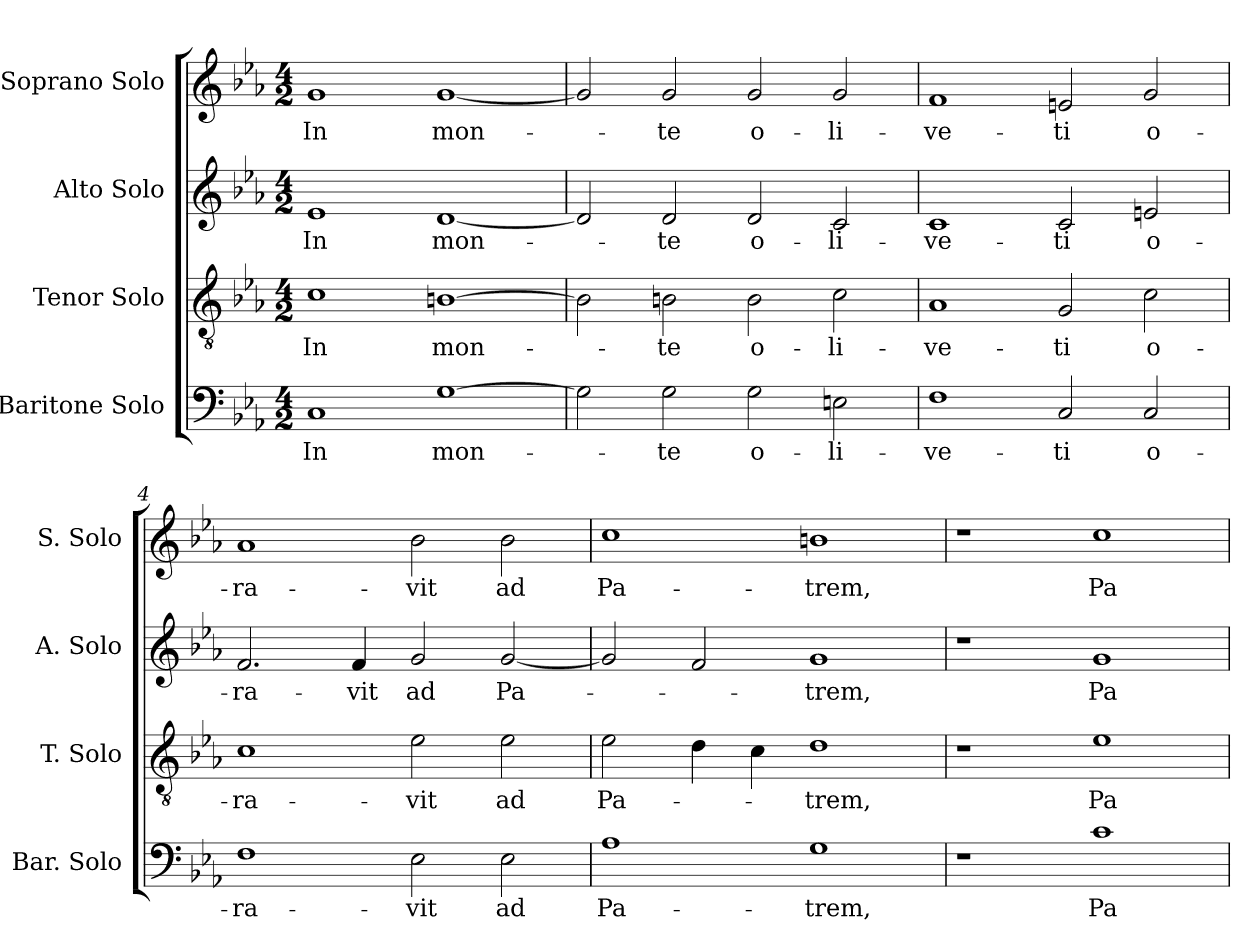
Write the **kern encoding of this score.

**kern	**text	**kern	**text	**kern	**text	**kern	**text
*part4	*part4	*part3	*part3	*part2	*part2	*part1	*part1
*staff4	*staff4	*staff3	*staff3	*staff2	*staff2	*staff1	*staff1
*I"Baritone Solo	*	*I"Tenor Solo	*	*I"Alto Solo	*	*I"Soprano Solo	*
*I'Bar. Solo	*	*I'T. Solo	*	*I'A. Solo	*	*I'S. Solo	*
!!LO:PB:g=z
*clefF4	*	*clefGv2	*	*clefG2	*	*clefG2	*
*	*	*ITrd7c12	*	*	*	*	*
*k[b-e-a-]	*	*k[b-e-a-]	*	*k[b-e-a-]	*	*k[b-e-a-]	*
*E-:	*	*E-:	*	*E-:	*	*E-:	*
*M4/2	*	*M4/2	*	*M4/2	*	*M4/2	*
*MM168	*	*MM168	*	*MM168	*	*MM168	*
=1	=1	=1	=1	=1	=1	=1	=1
!	!LO:LY:b:color=#000000	!	!	!	!	!	!
!	!	!	!LO:LY:b:color=#000000	!	!	!	!
!	!	!	!	!	!LO:LY:b:color=#000000	!	!
!	!	!	!	!	!	!	!LO:LY:b:color=#000000
1Ci	In	1Ci	In	1e-i	In	1gi	In
!	!LO:LY:b:color=#000000	!	!	!	!	!	!
!	!	!	!LO:LY:b:color=#000000	!	!	!	!
!	!	!	!	!	!LO:LY:b:color=#000000	!	!
!	!	!	!	!	!	!	!LO:LY:b:color=#000000
[1Gi	mon-	[1BBni	mon-	[1di	mon-	[1gi	mon-
=2	=2	=2	=2	=2	=2	=2	=2
2Gi\]	.	2BBi\]	.	2di/]	.	2gi/]	.
!	!LO:LY:b:color=#000000	!	!	!	!	!	!
!	!	!	!LO:LY:b:color=#000000	!	!	!	!
!	!	!	!	!	!LO:LY:b:color=#000000	!	!
!	!	!	!	!	!	!	!LO:LY:b:color=#000000
2Gi\	-te	2BBni\	-te	2di/	-te	2gi/	-te
!	!LO:LY:b:color=#000000	!	!	!	!	!	!
!	!	!	!LO:LY:b:color=#000000	!	!	!	!
!	!	!	!	!	!LO:LY:b:color=#000000	!	!
!	!	!	!	!	!	!	!LO:LY:b:color=#000000
2Gi\	o-	2BBi\	o-	2di/	o-	2gi/	o-
!	!LO:LY:b:color=#000000	!	!	!	!	!	!
!	!	!	!LO:LY:b:color=#000000	!	!	!	!
!	!	!	!	!	!LO:LY:b:color=#000000	!	!
!	!	!	!	!	!	!	!LO:LY:b:color=#000000
2Eni\	-li-	2Ci\	-li-	2ci/	-li-	2gi/	-li-
=3	=3	=3	=3	=3	=3	=3	=3
!	!LO:LY:b:color=#000000	!	!	!	!	!	!
!	!	!	!LO:LY:b:color=#000000	!	!	!	!
!	!	!	!	!	!LO:LY:b:color=#000000	!	!
!	!	!	!	!	!	!	!LO:LY:b:color=#000000
1Fi	-ve-	1AA-i	-ve-	1ci	-ve-	1fi	-ve-
!	!LO:LY:b:color=#000000	!	!	!	!	!	!
!	!	!	!LO:LY:b:color=#000000	!	!	!	!
!	!	!	!	!	!LO:LY:b:color=#000000	!	!
!	!	!	!	!	!	!	!LO:LY:b:color=#000000
2Ci/	-ti	2GGi/	-ti	2ci/	-ti	2eni/	-ti
!	!LO:LY:b:color=#000000	!	!	!	!	!	!
!	!	!	!LO:LY:b:color=#000000	!	!	!	!
!	!	!	!	!	!LO:LY:b:color=#000000	!	!
!	!	!	!	!	!	!	!LO:LY:b:color=#000000
2Ci/	o-	2Ci\	o-	2eni/	o-	2gi/	o-
=4	=4	=4	=4	=4	=4	=4	=4
!	!LO:LY:b:color=#000000	!	!	!	!	!	!
!	!	!	!LO:LY:b:color=#000000	!	!	!	!
!	!	!	!	!	!LO:LY:b:color=#000000	!	!
!	!	!	!	!	!	!	!LO:LY:b:color=#000000
1Fi	-ra-	1Ci	-ra-	2.fi/	-ra-	1a-i	-ra-
!	!	!	!	!	!LO:LY:b:color=#000000	!	!
.	.	.	.	4fi/	-vit	.	.
!	!LO:LY:b:color=#000000	!	!	!	!	!	!
!	!	!	!LO:LY:b:color=#000000	!	!	!	!
!	!	!	!	!	!LO:LY:b:color=#000000	!	!
!	!	!	!	!	!	!	!LO:LY:b:color=#000000
2E-i\	-vit	2E-i\	-vit	2gi/	ad	2b-i\	-vit
!	!LO:LY:b:color=#000000	!	!	!	!	!	!
!	!	!	!LO:LY:b:color=#000000	!	!	!	!
!	!	!	!	!	!LO:LY:b:color=#000000	!	!
!	!	!	!	!	!	!	!LO:LY:b:color=#000000
2E-i\	ad	2E-i\	ad	[2gi/	Pa-	2b-i\	ad
=5	=5	=5	=5	=5	=5	=5	=5
!	!LO:LY:b:color=#000000	!	!	!	!	!	!
!	!	!	!LO:LY:b:color=#000000	!	!	!	!
!	!	!	!	!	!	!	!LO:LY:b:color=#000000
1A-i	Pa-	2E-i\	Pa-	2gi/]	.	1cci	Pa-
.	.	4Di\	.	2fi/	.	.	.
.	.	4Ci\	.	.	.	.	.
!	!LO:LY:b:color=#000000	!	!	!	!	!	!
!	!	!	!LO:LY:b:color=#000000	!	!	!	!
!	!	!	!	!	!LO:LY:b:color=#000000	!	!
!	!	!	!	!	!	!	!LO:LY:b:color=#000000
1Gi	-trem,	1Di	-trem,	1gi	-trem,	1bni	-trem,
=6	=6	=6	=6	=6	=6	=6	=6
1r	.	1r	.	1r	.	1r	.
!	!LO:LY:b:color=#000000	!	!	!	!	!	!
!	!	!	!LO:LY:b:color=#000000	!	!	!	!
!	!	!	!	!	!LO:LY:b:color=#000000	!	!
!	!	!	!	!	!	!	!LO:LY:b:color=#000000
1ci	Pa-	1E-i	Pa-	1gi	Pa-	1cci	Pa-
=	=	=	=	=	=	=	=
*-	*-	*-	*-	*-	*-	*-	*-
